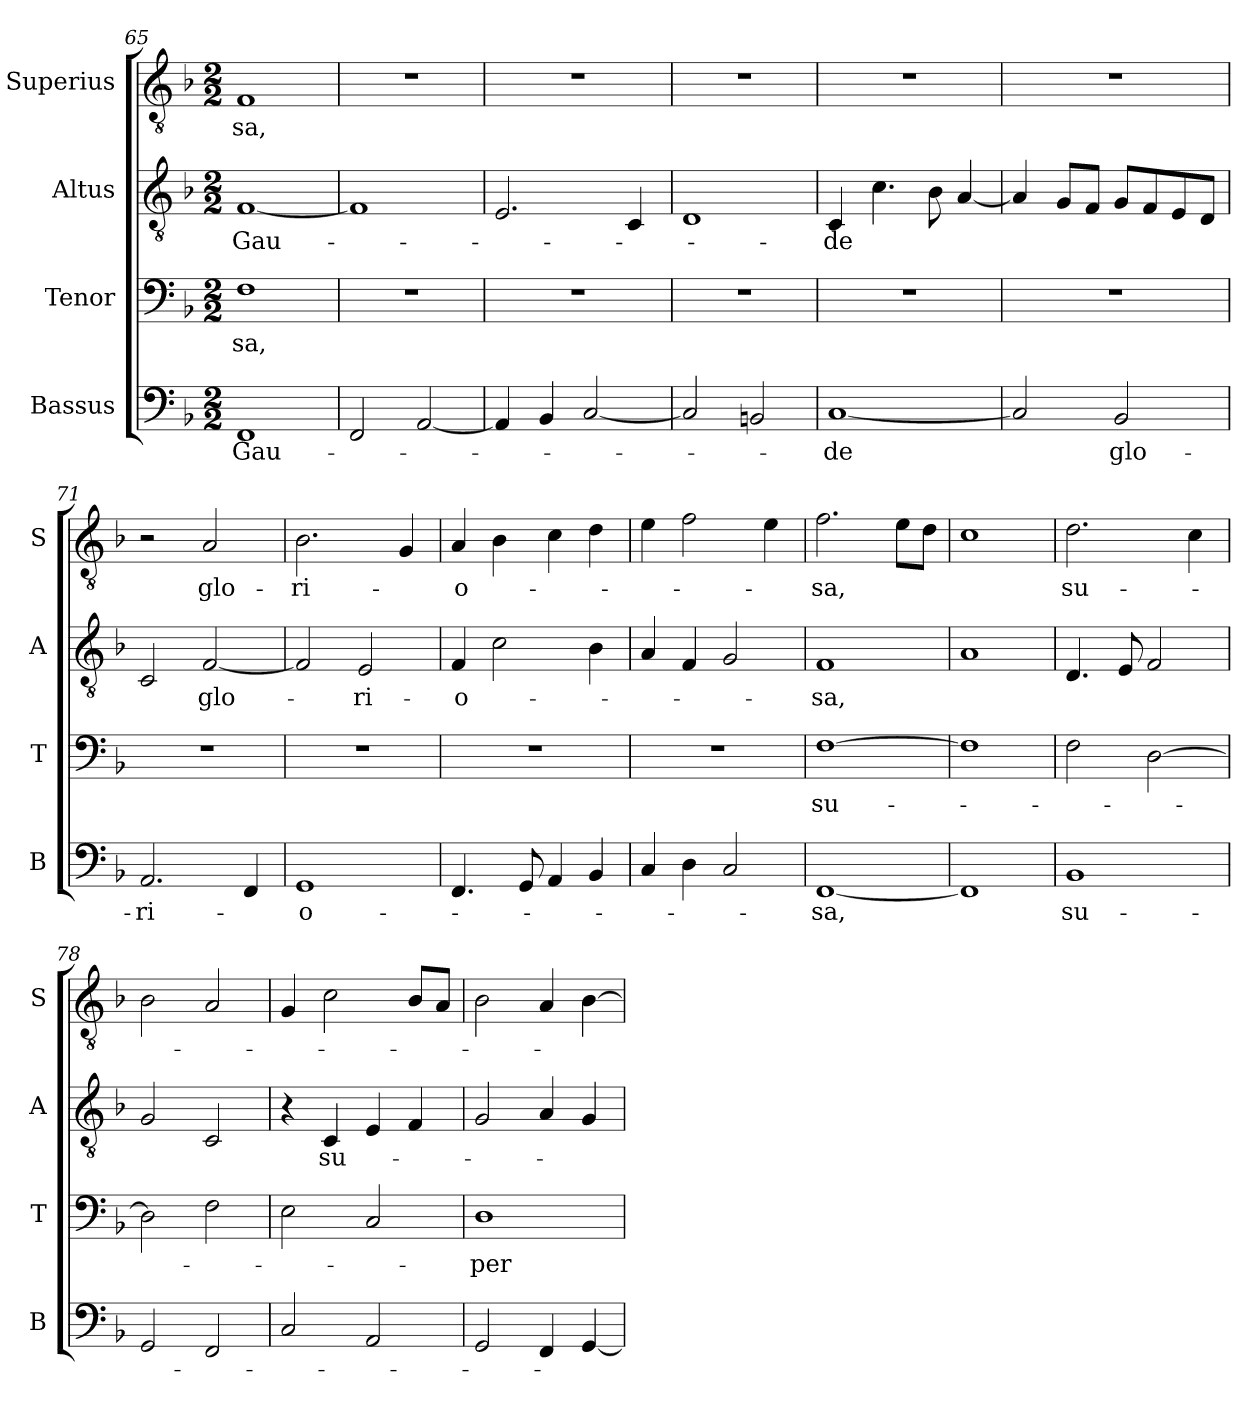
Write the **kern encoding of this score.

**kern	**text	**kern	**text	**kern	**text	**kern	**text
*part4	*part4	*part3	*part3	*part2	*part2	*part1	*part1
*staff4	*staff4	*staff3	*staff3	*staff2	*staff2	*staff1	*staff1
*I"Bassus	*	*I"Tenor	*	*I"Altus	*	*I"Superius	*
*I'B	*	*I'T	*	*I'A	*	*I'S	*
*clefF4	*	*clefF4	*	*clefGv2	*	*clefGv2	*
*k[b-]	*	*k[b-]	*	*k[b-]	*	*k[b-]	*
*d:	*	*d:	*	*d:	*	*d:	*
*M2/2	*	*M2/2	*	*M2/2	*	*M2/2	*
=65	=65	=65	=65	=65	=65	=65	=65
1FF	Gau-	1F	-sa,	[1F	Gau-	1F	sa,
=66	=66	=66	=66	=66	=66	=66	=66
2FF	.	1r	.	1F]	.	1r	.
[2AA	.	.	.	.	.	.	.
=67	=67	=67	=67	=67	=67	=67	=67
4AA]	.	1r	.	2.E	.	1r	.
4BB-	.	.	.	.	.	.	.
[2C	.	.	.	.	.	.	.
.	.	.	.	4C	.	.	.
=68	=68	=68	=68	=68	=68	=68	=68
2C]	.	1r	.	1D	.	1r	.
2BBn	.	.	.	.	.	.	.
=69	=69	=69	=69	=69	=69	=69	=69
[1C	-de	1r	.	4C	-de	1r	.
.	.	.	.	4.c	.	.	.
.	.	.	.	8B-	.	.	.
.	.	.	.	[4A	.	.	.
=70	=70	=70	=70	=70	=70	=70	=70
2C]	.	1r	.	4A]	.	1r	.
.	.	.	.	8GL	.	.	.
.	.	.	.	8FJ	.	.	.
2BB-	glo-	.	.	8GL	.	.	.
.	.	.	.	8F	.	.	.
.	.	.	.	8E	.	.	.
.	.	.	.	8DJ	.	.	.
=71	=71	=71	=71	=71	=71	=71	=71
2.AA	-ri-	1r	.	2C	.	2r	.
!	!	!	!	!	!	!	!LO:LY:i
.	.	.	.	[2F	glo-	2A	glo-
4FF	.	.	.	.	.	.	.
=72	=72	=72	=72	=72	=72	=72	=72
!	!	!	!	!	!	!	!LO:LY:i
1GG	-o-	1r	.	2F]	.	2.B-	-ri-
.	.	.	.	2E	-ri-	.	.
.	.	.	.	.	.	4G	.
=73	=73	=73	=73	=73	=73	=73	=73
!	!	!	!	!	!	!	!LO:LY:i
4.FF	.	1r	.	4F	-o-	4A	-o-
.	.	.	.	2c	.	4B-	.
8GG	.	.	.	.	.	.	.
4AA	.	.	.	.	.	4c	.
4BB-	.	.	.	4B-	.	4d	.
=74	=74	=74	=74	=74	=74	=74	=74
4C	.	1r	.	4A	.	4e	.
4D	.	.	.	4F	.	2f	.
2C	.	.	.	2G	.	.	.
.	.	.	.	.	.	4e	.
=75	=75	=75	=75	=75	=75	=75	=75
!	!	!	!	!	!	!	!LO:LY:i
[1FF	-sa,	[1F	su-	1F	-sa,	2.f	-sa,
.	.	.	.	.	.	8eL	.
.	.	.	.	.	.	8dJ	.
=76	=76	=76	=76	=76	=76	=76	=76
1FF]	.	1F]	.	1A	.	1c	.
=77	=77	=77	=77	=77	=77	=77	=77
1BB-	su-	2F	.	4.D	.	2.d	su-
.	.	.	.	8E	.	.	.
.	.	[2D	.	2F	.	.	.
.	.	.	.	.	.	4c	.
=78	=78	=78	=78	=78	=78	=78	=78
2GG	.	2D]	.	2G	.	2B-	.
2FF	.	2F	.	2C	.	2A	.
=79	=79	=79	=79	=79	=79	=79	=79
2C	.	2E	.	4r	.	4G	.
.	.	.	.	4C	su-	2c	.
2AA	.	2C	.	4E	.	.	.
.	.	.	.	4F	.	8B-L	.
.	.	.	.	.	.	8AJ	.
=80	=80	=80	=80	=80	=80	=80	=80
2GG	.	1D	per	2G	.	2B-	.
4FF	.	.	.	4A	.	4A	.
[4GG	.	.	.	4G	.	[4B-	.
=	=	=	=	=	=	=	=
*-	*-	*-	*-	*-	*-	*-	*-
